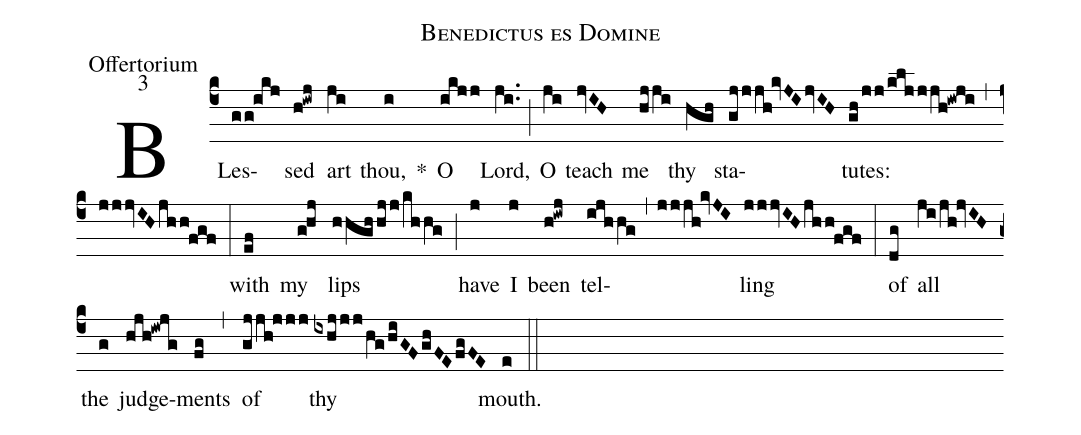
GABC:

name:Benedictus es Domine;
office-part:Offertorium;
mode:3;
%%
(c4) BLes(gg!ikj)sed(h!iwj) art(ji) thou,(i) *() O(ikjj) Lord,(ji..) (;) O(ji) teach(jvIH) me(hjji) thy(hgh) sta(gjjjh!kvJI/jvIH)tutes:(gh/jj/kljjjh!iwji) (,) (jjjvIH/jhh!fgf) (:) with(ef) my(g!hj) lips(hhghhjj/khhg) (;) have(j) I(j) been(h!iwj) tel(ijhhg,jjjh!kvJI)ling(jjjvIH/jhh!fgf) (:) of(dg) all(ji/jh!jvIH) the(g) judge(hjh!iwjg)ments(fg) (,) of(gjjh!jjj) thy(ixhjjj/hg/hiGF/ghFE/fgFE) mouth.(e) (::)
